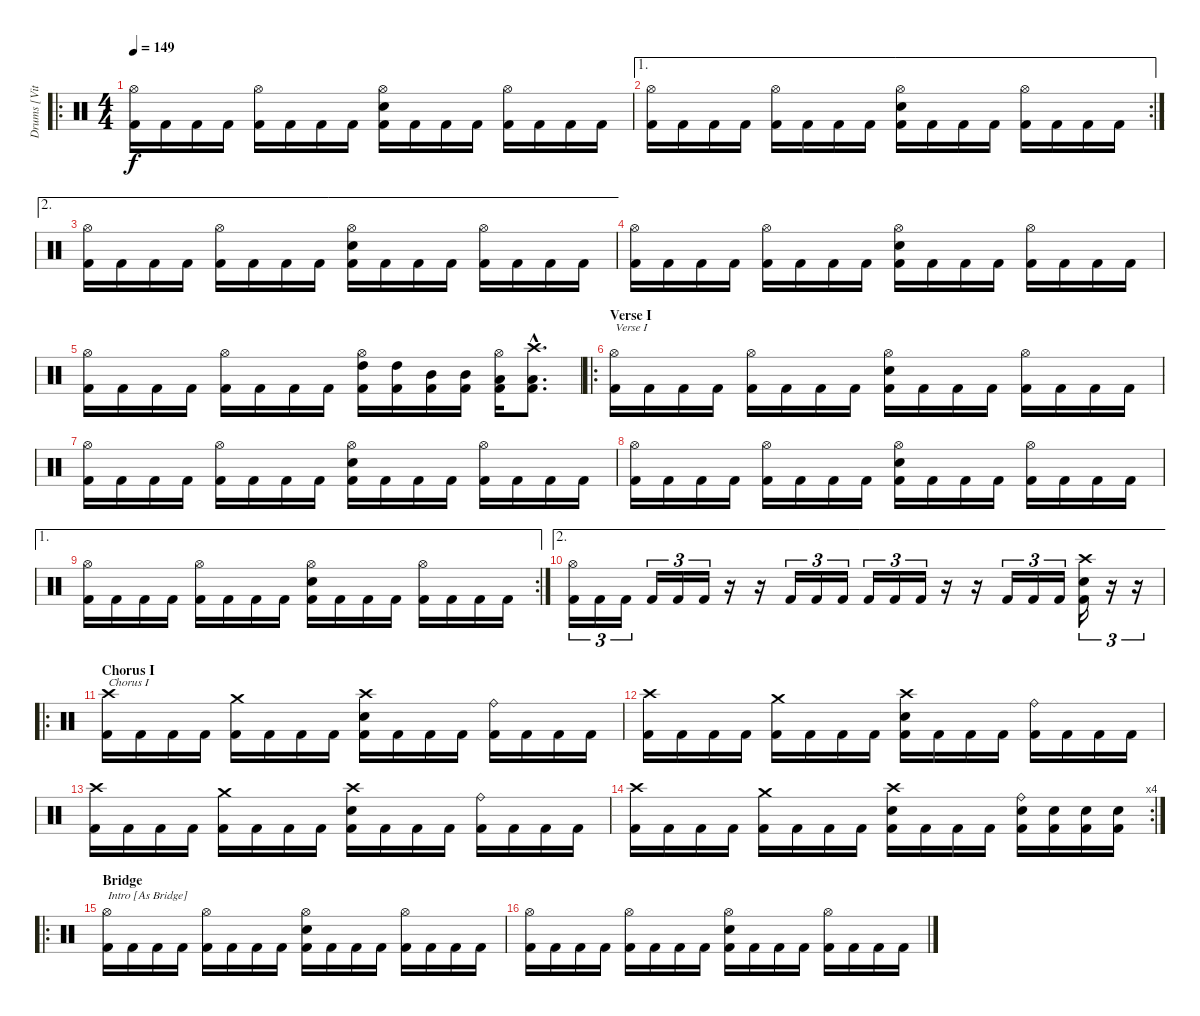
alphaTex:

\track ("Drums [Vitek]" "Drums [Vit") {instrument percussion}
\staff {score}
\articulation defaults
\ro
\ts (4 4)
\tempo 149
\clef neutral
\ks c
("Hi-Hat (open)" "Kick (hit) 2").16{dy f} "Kick (hit) 2".16 "Kick (hit) 2".16 "Kick (hit) 2".16 ("Hi-Hat (open)" "Kick (hit) 2").16 "Kick (hit) 2".16 "Kick (hit) 2".16 "Kick (hit) 2".16 ("Hi-Hat (open)" "Electric Snare (hit)" "Kick (hit) 2").16 "Kick (hit) 2".16 "Kick (hit) 2".16 "Kick (hit) 2".16 ("Hi-Hat (open)" "Kick (hit) 2").16 "Kick (hit) 2".16 "Kick (hit) 2".16 "Kick (hit) 2".16 |
\ae 1
\rc 2
("Hi-Hat (open)" "Kick (hit) 2").16 "Kick (hit) 2".16 "Kick (hit) 2".16 "Kick (hit) 2".16 ("Hi-Hat (open)" "Kick (hit) 2").16 "Kick (hit) 2".16 "Kick (hit) 2".16 "Kick (hit) 2".16 ("Hi-Hat (open)" "Electric Snare (hit)" "Kick (hit) 2").16 "Kick (hit) 2".16 "Kick (hit) 2".16 "Kick (hit) 2".16 ("Hi-Hat (open)" "Kick (hit) 2").16 "Kick (hit) 2".16 "Kick (hit) 2".16 "Kick (hit) 2".16 |
\ae 2
("Hi-Hat (open)" "Kick (hit) 2").16 "Kick (hit) 2".16 "Kick (hit) 2".16 "Kick (hit) 2".16 ("Hi-Hat (open)" "Kick (hit) 2").16 "Kick (hit) 2".16 "Kick (hit) 2".16 "Kick (hit) 2".16 ("Hi-Hat (open)" "Electric Snare (hit)" "Kick (hit) 2").16 "Kick (hit) 2".16 "Kick (hit) 2".16 "Kick (hit) 2".16 ("Hi-Hat (open)" "Kick (hit) 2").16 "Kick (hit) 2".16 "Kick (hit) 2".16 "Kick (hit) 2".16 |
("Hi-Hat (open)" "Kick (hit) 2").16 "Kick (hit) 2".16 "Kick (hit) 2".16 "Kick (hit) 2".16 ("Hi-Hat (open)" "Kick (hit) 2").16 "Kick (hit) 2".16 "Kick (hit) 2".16 "Kick (hit) 2".16 ("Hi-Hat (open)" "Electric Snare (hit)" "Kick (hit) 2").16 "Kick (hit) 2".16 "Kick (hit) 2".16 "Kick (hit) 2".16 ("Hi-Hat (open)" "Kick (hit) 2").16 "Kick (hit) 2".16 "Kick (hit) 2".16 "Kick (hit) 2".16 |
("Hi-Hat (open)" "Kick (hit) 2").16 "Kick (hit) 2".16 "Kick (hit) 2".16 "Kick (hit) 2".16 ("Hi-Hat (open)" "Kick (hit) 2").16 "Kick (hit) 2".16 "Kick (hit) 2".16 "Kick (hit) 2".16 ("Hi-Hat (open)" "High Tom (hit)" "Kick (hit) 2").16 ("High Tom (hit)" "Kick (hit) 2").16 ("Mid Tom (hit)" "Kick (hit) 2").16 ("Mid Tom (hit)" "Kick (hit) 2").16 ("Hi-Hat (open)" "Low Tom (hit)" "Kick (hit) 2").16 ("Crash high (hit)"{hac} "Low Tom (hit)"{hac} "Kick (hit) 2"{hac}).8{d} |
\ro
\section ("" "Verse I")
("Hi-Hat (open)" "Kick (hit) 2").16{txt "Verse I"} "Kick (hit) 2".16 "Kick (hit) 2".16 "Kick (hit) 2".16 ("Hi-Hat (open)" "Kick (hit) 2").16 "Kick (hit) 2".16 "Kick (hit) 2".16 "Kick (hit) 2".16 ("Hi-Hat (open)" "Electric Snare (hit)" "Kick (hit) 2").16 "Kick (hit) 2".16 "Kick (hit) 2".16 "Kick (hit) 2".16 ("Hi-Hat (open)" "Kick (hit) 2").16 "Kick (hit) 2".16 "Kick (hit) 2".16 "Kick (hit) 2".16 |
("Hi-Hat (open)" "Kick (hit) 2").16 "Kick (hit) 2".16 "Kick (hit) 2".16 "Kick (hit) 2".16 ("Hi-Hat (open)" "Kick (hit) 2").16 "Kick (hit) 2".16 "Kick (hit) 2".16 "Kick (hit) 2".16 ("Hi-Hat (open)" "Electric Snare (hit)" "Kick (hit) 2").16 "Kick (hit) 2".16 "Kick (hit) 2".16 "Kick (hit) 2".16 ("Hi-Hat (open)" "Kick (hit) 2").16 "Kick (hit) 2".16 "Kick (hit) 2".16 "Kick (hit) 2".16 |
("Hi-Hat (open)" "Kick (hit) 2").16 "Kick (hit) 2".16 "Kick (hit) 2".16 "Kick (hit) 2".16 ("Hi-Hat (open)" "Kick (hit) 2").16 "Kick (hit) 2".16 "Kick (hit) 2".16 "Kick (hit) 2".16 ("Hi-Hat (open)" "Electric Snare (hit)" "Kick (hit) 2").16 "Kick (hit) 2".16 "Kick (hit) 2".16 "Kick (hit) 2".16 ("Hi-Hat (open)" "Kick (hit) 2").16 "Kick (hit) 2".16 "Kick (hit) 2".16 "Kick (hit) 2".16 |
\ae 1
\rc 2
("Hi-Hat (open)" "Kick (hit) 2").16 "Kick (hit) 2".16 "Kick (hit) 2".16 "Kick (hit) 2".16 ("Hi-Hat (open)" "Kick (hit) 2").16 "Kick (hit) 2".16 "Kick (hit) 2".16 "Kick (hit) 2".16 ("Hi-Hat (open)" "Electric Snare (hit)" "Kick (hit) 2").16 "Kick (hit) 2".16 "Kick (hit) 2".16 "Kick (hit) 2".16 ("Hi-Hat (open)" "Kick (hit) 2").16 "Kick (hit) 2".16 "Kick (hit) 2".16 "Kick (hit) 2".16 |
\ae 2
("Hi-Hat (open)" "Kick (hit) 2").16{tu (3 2)} "Kick (hit) 2".16{tu (3 2)} "Kick (hit) 2".16{tu (3 2)} "Kick (hit) 2".16{tu (3 2)} "Kick (hit) 2".16{tu (3 2)} "Kick (hit) 2".16{tu (3 2)} r.16 r.16 "Kick (hit) 2".16{tu (3 2)} "Kick (hit) 2".16{tu (3 2)} "Kick (hit) 2".16{tu (3 2)} "Kick (hit) 2".16{tu (3 2)} "Kick (hit) 2".16{tu (3 2)} "Kick (hit) 2".16{tu (3 2)} r.16 r.16 "Kick (hit) 2".16{tu (3 2)} "Kick (hit) 2".16{tu (3 2)} "Kick (hit) 2".16{tu (3 2)} ("Crash high (hit)" "Electric Snare (hit)" "Kick (hit) 2").16{tu (3 2)} r.16{tu (3 2)} r.16{tu (3 2)} |
\ro
\section ("" "Chorus I")
("Crash high (hit)" "Kick (hit) 2").16{txt "Chorus I"} "Kick (hit) 2".16 "Kick (hit) 2".16 "Kick (hit) 2".16 ("Crash medium (hit)" "Kick (hit) 2").16 "Kick (hit) 2".16 "Kick (hit) 2".16 "Kick (hit) 2".16 ("Crash high (hit)" "Electric Snare (hit)" "Kick (hit) 2").16 "Kick (hit) 2".16 "Kick (hit) 2".16 "Kick (hit) 2".16 ("Ride (bell)" "Kick (hit) 2").16 "Kick (hit) 2".16 "Kick (hit) 2".16 "Kick (hit) 2".16 |
("Crash high (hit)" "Kick (hit) 2").16 "Kick (hit) 2".16 "Kick (hit) 2".16 "Kick (hit) 2".16 ("Crash medium (hit)" "Kick (hit) 2").16 "Kick (hit) 2".16 "Kick (hit) 2".16 "Kick (hit) 2".16 ("Crash high (hit)" "Electric Snare (hit)" "Kick (hit) 2").16 "Kick (hit) 2".16 "Kick (hit) 2".16 "Kick (hit) 2".16 ("Ride (bell)" "Kick (hit) 2").16 "Kick (hit) 2".16 "Kick (hit) 2".16 "Kick (hit) 2".16 |
("Crash high (hit)" "Kick (hit) 2").16 "Kick (hit) 2".16 "Kick (hit) 2".16 "Kick (hit) 2".16 ("Crash medium (hit)" "Kick (hit) 2").16 "Kick (hit) 2".16 "Kick (hit) 2".16 "Kick (hit) 2".16 ("Crash high (hit)" "Electric Snare (hit)" "Kick (hit) 2").16 "Kick (hit) 2".16 "Kick (hit) 2".16 "Kick (hit) 2".16 ("Ride (bell)" "Kick (hit) 2").16 "Kick (hit) 2".16 "Kick (hit) 2".16 "Kick (hit) 2".16 |
\rc 4
("Crash high (hit)" "Kick (hit) 2").16 "Kick (hit) 2".16 "Kick (hit) 2".16 "Kick (hit) 2".16 ("Crash medium (hit)" "Kick (hit) 2").16 "Kick (hit) 2".16 "Kick (hit) 2".16 "Kick (hit) 2".16 ("Crash high (hit)" "Electric Snare (hit)" "Kick (hit) 2").16 "Kick (hit) 2".16 "Kick (hit) 2".16 "Kick (hit) 2".16 ("Ride (bell)" "Electric Snare (hit)" "Kick (hit) 2").16 ("Electric Snare (hit)" "Kick (hit) 2").16 ("Electric Snare (hit)" "Kick (hit) 2").16 ("Electric Snare (hit)" "Kick (hit) 2").16 |
\ro
\section ("" "Bridge")
("Hi-Hat (open)" "Kick (hit) 2").16{txt "Intro [As Bridge]"} "Kick (hit) 2".16 "Kick (hit) 2".16 "Kick (hit) 2".16 ("Hi-Hat (open)" "Kick (hit) 2").16 "Kick (hit) 2".16 "Kick (hit) 2".16 "Kick (hit) 2".16 ("Hi-Hat (open)" "Electric Snare (hit)" "Kick (hit) 2").16 "Kick (hit) 2".16 "Kick (hit) 2".16 "Kick (hit) 2".16 ("Hi-Hat (open)" "Kick (hit) 2").16 "Kick (hit) 2".16 "Kick (hit) 2".16 "Kick (hit) 2".16 |
("Hi-Hat (open)" "Kick (hit) 2").16 "Kick (hit) 2".16 "Kick (hit) 2".16 "Kick (hit) 2".16 ("Hi-Hat (open)" "Kick (hit) 2").16 "Kick (hit) 2".16 "Kick (hit) 2".16 "Kick (hit) 2".16 ("Hi-Hat (open)" "Electric Snare (hit)" "Kick (hit) 2").16 "Kick (hit) 2".16 "Kick (hit) 2".16 "Kick (hit) 2".16 ("Hi-Hat (open)" "Kick (hit) 2").16 "Kick (hit) 2".16 "Kick (hit) 2".16 "Kick (hit) 2".16
